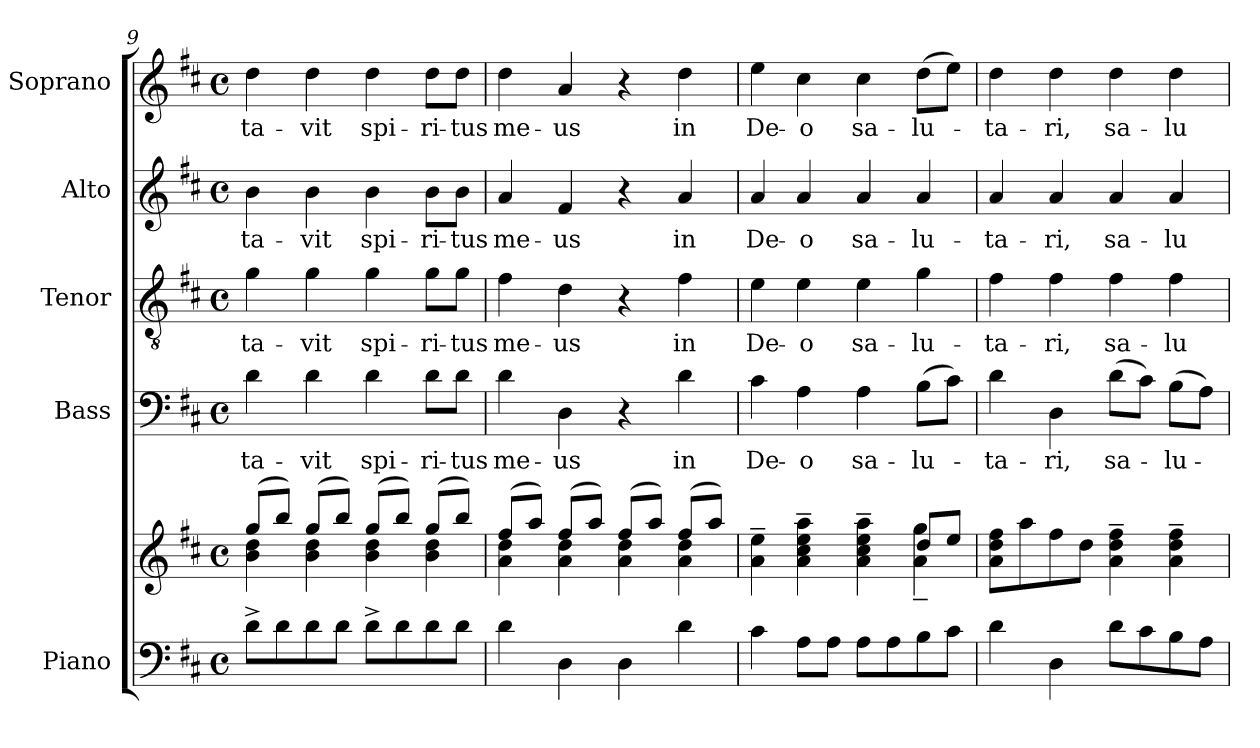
**kern	**kern	**kern	**text	**kern	**text	**kern	**text	**kern	**text
*part5	*part5	*part4	*part4	*part3	*part3	*part2	*part2	*part1	*part1
*staff6	*staff5	*staff4	*staff4	*staff3	*staff3	*staff2	*staff2	*staff1	*staff1
*I"Piano	*	*I"Bass	*	*I"Tenor	*	*I"Alto	*	*I"Soprano	*
*I'Pno.	*	*I'B.	*	*I'T.	*	*I'A.	*	*I'S.	*
!!LO:LB:g=z
*clefF4	*clefG2	*clefF4	*	*clefGv2	*	*clefG2	*	*clefG2	*
*	*	*	*	*ITrd7c12	*	*	*	*	*
*k[f#c#]	*k[f#c#]	*k[f#c#]	*	*k[f#c#]	*	*k[f#c#]	*	*k[f#c#]	*
*D:	*D:	*D:	*	*D:	*	*D:	*	*D:	*
*M4/4	*M4/4	*M4/4	*	*M4/4	*	*M4/4	*	*M4/4	*
*met(c)	*met(c)	*met(c)	*	*met(c)	*	*met(c)	*	*met(c)	*
=9	=9	=9	=9	=9	=9	=9	=9	=9	=9
*	*^	*	*	*	*	*	*	*	*
!	!	!	!	!LO:LY:b:color=#000000	!	!	!	!	!	!
!	!	!	!	!	!	!LO:LY:b:color=#000000	!	!	!	!
!	!	!	!	!	!	!	!	!LO:LY:b:color=#000000	!	!
!	!	!	!	!	!	!	!	!	!	!LO:LY:b:color=#000000
8d^i\L	(8ggi/L	4bi\ 4ddi	4di\	-ta-	4Gi\	-ta-	4bi\	-ta-	4ddi\	-ta-
8di\	8bbi/J)	.	.	.	.	.	.	.	.	.
!	!	!	!	!LO:LY:b:color=#000000	!	!	!	!	!	!
!	!	!	!	!	!	!LO:LY:b:color=#000000	!	!	!	!
!	!	!	!	!	!	!	!	!LO:LY:b:color=#000000	!	!
!	!	!	!	!	!	!	!	!	!	!LO:LY:b:color=#000000
8di\	(8ggi/L	4bi\ 4ddi	4di\	-vit	4Gi\	-vit	4bi\	-vit	4ddi\	-vit
8di\J	8bbi/J)	.	.	.	.	.	.	.	.	.
!	!	!	!	!LO:LY:b:color=#000000	!	!	!	!	!	!
!	!	!	!	!	!	!LO:LY:b:color=#000000	!	!	!	!
!	!	!	!	!	!	!	!	!LO:LY:b:color=#000000	!	!
!	!	!	!	!	!	!	!	!	!	!LO:LY:b:color=#000000
8d^i\L	(8ggi/L	4bi\ 4ddi	4di\	spi-	4Gi\	spi-	4bi\	spi-	4ddi\	spi-
8di\	8bbi/J)	.	.	.	.	.	.	.	.	.
!	!	!	!	!LO:LY:b:color=#000000	!	!	!	!	!	!
!	!	!	!	!	!	!LO:LY:b:color=#000000	!	!	!	!
!	!	!	!	!	!	!	!	!LO:LY:b:color=#000000	!	!
!	!	!	!	!	!	!	!	!	!	!LO:LY:b:color=#000000
8di\	(8ggi/L	4bi\ 4ddi	8di\L	-ri-	8Gi\L	-ri-	8bi\L	-ri-	8ddi\L	-ri-
!	!	!	!	!LO:LY:b:color=#000000	!	!	!	!	!	!
!	!	!	!	!	!	!LO:LY:b:color=#000000	!	!	!	!
!	!	!	!	!	!	!	!	!LO:LY:b:color=#000000	!	!
!	!	!	!	!	!	!	!	!	!	!LO:LY:b:color=#000000
8di\J	8bbi/J)	.	8di\J	-tus	8Gi\J	-tus	8bi\J	-tus	8ddi\J	-tus
=10	=10	=10	=10	=10	=10	=10	=10	=10	=10	=10
!	!	!	!	!LO:LY:b:color=#000000	!	!	!	!	!	!
!	!	!	!	!	!	!LO:LY:b:color=#000000	!	!	!	!
!	!	!	!	!	!	!	!	!LO:LY:b:color=#000000	!	!
!	!	!	!	!	!	!	!	!	!	!LO:LY:b:color=#000000
4di\	(8ff#i/L	4ai\ 4ddi	4di\	me-	4F#i\	me-	4ai/	me-	4ddi\	me-
.	8aai/J)	.	.	.	.	.	.	.	.	.
!	!	!	!	!LO:LY:b:color=#000000	!	!	!	!	!	!
!	!	!	!	!	!	!LO:LY:b:color=#000000	!	!	!	!
!	!	!	!	!	!	!	!	!LO:LY:b:color=#000000	!	!
!	!	!	!	!	!	!	!	!	!	!LO:LY:b:color=#000000
4Di\	(8ff#i/L	4ai\ 4ddi	4Di\	-us	4Di\	-us	4f#i/	-us	4ai/	-us
.	8aai/J)	.	.	.	.	.	.	.	.	.
4Di\	(8ff#i/L	4ai\ 4ddi	4r	.	4r	.	4r	.	4r	.
.	8aai/J)	.	.	.	.	.	.	.	.	.
!	!	!	!	!LO:LY:b:color=#000000	!	!	!	!	!	!
!	!	!	!	!	!	!LO:LY:b:color=#000000	!	!	!	!
!	!	!	!	!	!	!	!	!LO:LY:b:color=#000000	!	!
!	!	!	!	!	!	!	!	!	!	!LO:LY:b:color=#000000
4di\	(8ff#i/L	4ai\ 4ddi	4di\	in	4F#i\	in	4ai/	in	4ddi\	in
.	8aai/J)	.	.	.	.	.	.	.	.	.
=11	=11	=11	=11	=11	=11	=11	=11	=11	=11	=11
!	!	!	!	!LO:LY:b:color=#000000	!	!	!	!	!	!
!	!	!	!	!	!	!LO:LY:b:color=#000000	!	!	!	!
!	!	!	!	!	!	!	!	!LO:LY:b:color=#000000	!	!
!	!	!	!	!	!	!	!	!	!	!LO:LY:b:color=#000000
4c#i\	4ai\~ 4eei~	2ryy	4c#i\	De-	4Ei\	De-	4ai/	De-	4eei\	De-
!	!	!	!	!LO:LY:b:color=#000000	!	!	!	!	!	!
!	!	!	!	!	!	!LO:LY:b:color=#000000	!	!	!	!
!	!	!	!	!	!	!	!	!LO:LY:b:color=#000000	!	!
!	!	!	!	!	!	!	!	!	!	!LO:LY:b:color=#000000
8Ai\L	4ai\~ 4cc#i~ 4eei~ 4aai~	.	4Ai\	-o	4Ei\	-o	4ai/	-o	4cc#i\	-o
8Ai\J	.	.	.	.	.	.	.	.	.	.
!	!	!	!	!LO:LY:b:color=#000000	!	!	!	!	!	!
!	!	!	!	!	!	!LO:LY:b:color=#000000	!	!	!	!
!	!	!	!	!	!	!	!	!LO:LY:b:color=#000000	!	!
!	!	!	!	!	!	!	!	!	!	!LO:LY:b:color=#000000
8Ai\L	4ai\~ 4cc#i~ 4eei~ 4aai~	4ryy	4Ai\	sa-	4Ei\	sa-	4ai/	sa-	4cc#i\	sa-
8Ai\	.	.	.	.	.	.	.	.	.	.
!	!	!	!	!LO:LY:b:color=#000000	!	!	!	!	!	!
!	!	!	!	!	!	!LO:LY:b:color=#000000	!	!	!	!
!	!	!	!	!	!	!	!	!LO:LY:b:color=#000000	!	!
!	!	!	!	!	!	!	!	!	!	!LO:LY:b:color=#000000
8Bi\	8ddi/L	4ai\~ 4ggi~	(8Bi\L	-lu-	4Gi\	-lu-	4ai/	-lu-	(8ddi\L	-lu-
8c#i\J	8eei/J	.	8c#i\J)	.	.	.	.	.	8eei\J)	.
*	*v	*v	*	*	*	*	*	*	*	*
=12	=12	=12	=12	=12	=12	=12	=12	=12	=12
!	!	!	!LO:LY:b:color=#000000	!	!	!	!	!	!
!	!	!	!	!	!LO:LY:b:color=#000000	!	!	!	!
!	!	!	!	!	!	!	!LO:LY:b:color=#000000	!	!
!	!	!	!	!	!	!	!	!	!LO:LY:b:color=#000000
4di\	8ai\ 8ddi 8ff#iL	4di\	-ta-	4F#i\	-ta-	4ai/	-ta-	4ddi\	-ta-
.	8aai\	.	.	.	.	.	.	.	.
!	!	!	!LO:LY:b:color=#000000	!	!	!	!	!	!
!	!	!	!	!	!LO:LY:b:color=#000000	!	!	!	!
!	!	!	!	!	!	!	!LO:LY:b:color=#000000	!	!
!	!	!	!	!	!	!	!	!	!LO:LY:b:color=#000000
4Di\	8ff#i\	4Di\	-ri,	4F#i\	-ri,	4ai/	-ri,	4ddi\	-ri,
.	8ddi\J	.	.	.	.	.	.	.	.
!	!	!	!LO:LY:b:color=#000000	!	!	!	!	!	!
!	!	!	!	!	!LO:LY:b:color=#000000	!	!	!	!
!	!	!	!	!	!	!	!LO:LY:b:color=#000000	!	!
!	!	!	!	!	!	!	!	!	!LO:LY:b:color=#000000
8di\L	4ai\~ 4ddi~ 4ff#i~	(8di\L	sa-	4F#i\	sa-	4ai/	sa-	4ddi\	sa-
8c#i\	.	8c#i\J)	.	.	.	.	.	.	.
!	!	!	!LO:LY:b:color=#000000	!	!	!	!	!	!
!	!	!	!	!	!LO:LY:b:color=#000000	!	!	!	!
!	!	!	!	!	!	!	!LO:LY:b:color=#000000	!	!
!	!	!	!	!	!	!	!	!	!LO:LY:b:color=#000000
8Bi\	4ai\~ 4ddi~ 4ff#i~	(8Bi\L	-lu-	4F#i\	-lu-	4ai/	-lu-	4ddi\	-lu-
8Ai\J	.	8Ai\J)	.	.	.	.	.	.	.
=	=	=	=	=	=	=	=	=	=
*-	*-	*-	*-	*-	*-	*-	*-	*-	*-
